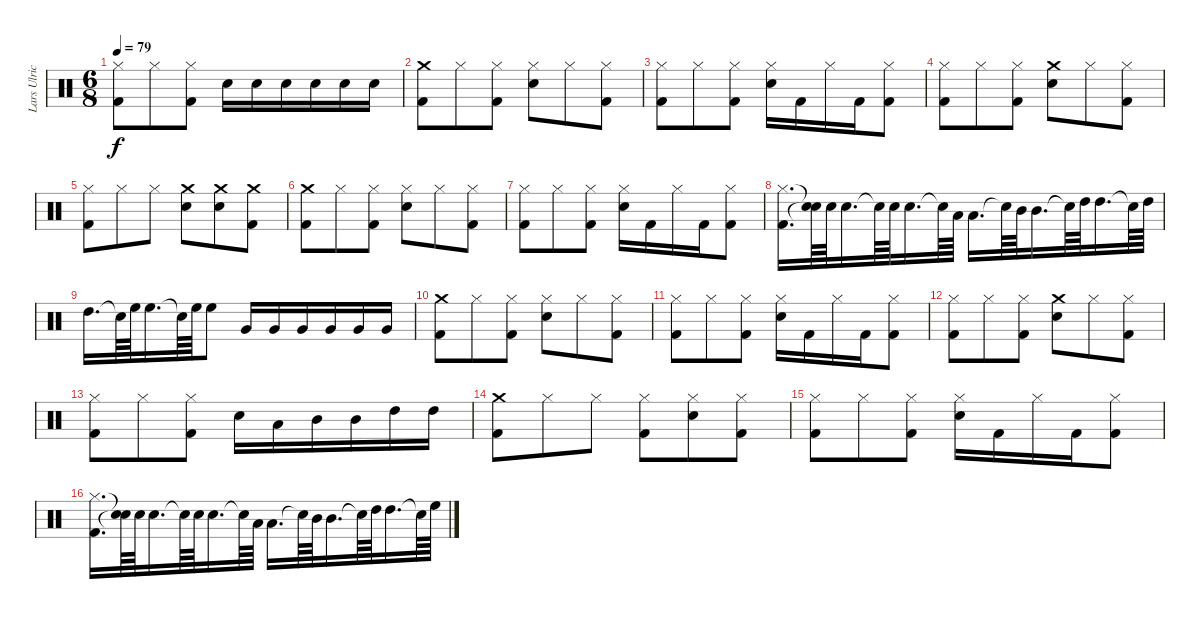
\track ("Lars Ulrich (Drums)" "Lars Ulric") {instrument percussion}
\staff {score}
\articulation defaults
\ts (6 8)
\tempo 79
\clef neutral
\ks c
("Hi-Hat (closed)" "Kick (hit) 2").8{dy f} "Hi-Hat (closed)".8 ("Hi-Hat (closed)" "Kick (hit) 2").8 "Snare (hit) 2".16 "Snare (hit) 2".16 "Snare (hit) 2".16 "Snare (hit) 2".16 "Snare (hit) 2".16 "Snare (hit) 2".16 |
("Crash medium (hit)" "Kick (hit) 2").8 "Hi-Hat (closed)".8 ("Kick (hit) 2" "Hi-Hat (closed)").8 ("Snare (hit) 2" "Hi-Hat (closed)").8 "Hi-Hat (closed)".8 ("Kick (hit) 2" "Hi-Hat (closed)").8 |
("Hi-Hat (closed)" "Kick (hit) 2").8 "Hi-Hat (closed)".8 ("Kick (hit) 2" "Hi-Hat (closed)").8 ("Hi-Hat (closed)" "Snare (hit) 2").16 "Kick (hit) 2".16 "Hi-Hat (closed)".16 "Kick (hit) 2".16 ("Kick (hit) 2" "Hi-Hat (closed)").8 |
("Kick (hit) 2" "Hi-Hat (closed)").8 "Hi-Hat (closed)".8 ("Kick (hit) 2" "Hi-Hat (closed)").8 ("Crash medium (hit)" "Snare (hit) 2").8 "Hi-Hat (closed)".8 ("Kick (hit) 2" "Hi-Hat (closed)").8 |
("Hi-Hat (closed)" "Kick (hit) 2").8 "Hi-Hat (closed)".8 "Hi-Hat (closed)".8 ("Crash medium (hit)" "Snare (hit) 2").8 ("Crash medium (hit)" "Snare (hit) 2").8 ("Kick (hit) 2" "Crash medium (hit)").8 |
("Crash medium (hit)" "Kick (hit) 2").8 "Hi-Hat (closed)".8 ("Hi-Hat (closed)" "Kick (hit) 2").8 ("Snare (hit) 2" "Hi-Hat (closed)").8 "Hi-Hat (closed)".8 ("Hi-Hat (closed)" "Kick (hit) 2").8 |
("Hi-Hat (closed)" "Kick (hit) 2").8 "Hi-Hat (closed)".8 ("Kick (hit) 2" "Hi-Hat (closed)").8 ("Hi-Hat (closed)" "Snare (hit) 2").16 "Kick (hit) 2".16 "Hi-Hat (closed)".16 "Kick (hit) 2".16 ("Kick (hit) 2" "Hi-Hat (closed)").8 |
("Kick (hit) 2" "Hi-Hat (closed)").16{d} ("Snare (hit)"{t} "Snare (hit)"{t}).64 "Snare (hit) 2".64 "Snare (hit) 2".16{d} "Snare (hit)"{t}.64 "Snare (hit) 2".64 "Snare (hit) 2".16{d} "Snare (hit)"{t}.64 "Low Tom (hit)".64 "Low Tom (hit)".16{d} "Snare (hit)"{t}.64 "Mid Tom (hit)".64 "Mid Tom (hit)".16{d} "Snare (hit)"{t}.64 "High Tom (hit)".64 "High Tom (hit)".16{d} "Snare (hit)"{t}.64 "High Tom (hit)".64 |
"High Tom (hit)".16{d} "Snare (hit)"{t}.64 "High Floor Tom (hit)".64 "High Floor Tom (hit)".16{d} "Snare (hit)"{t}.64 "High Floor Tom (hit)".64 "High Floor Tom (hit)".8 "Very Low Tom (hit)".16 "Very Low Tom (hit)".16 "Very Low Tom (hit)".16 "Very Low Tom (hit)".16 "Very Low Tom (hit)".16 "Very Low Tom (hit)".16 |
("Kick (hit) 2" "Crash medium (hit)").8 "Hi-Hat (closed)".8 ("Kick (hit) 2" "Hi-Hat (closed)").8 ("Snare (hit) 2" "Hi-Hat (closed)").8 "Hi-Hat (closed)".8 ("Kick (hit) 2" "Hi-Hat (closed)").8 |
("Hi-Hat (closed)" "Kick (hit) 2").8 "Hi-Hat (closed)".8 ("Kick (hit) 2" "Hi-Hat (closed)").8 ("Snare (hit) 2" "Hi-Hat (closed)").16 "Kick (hit) 2".16 "Hi-Hat (closed)".16 "Kick (hit) 2".16 ("Kick (hit) 2" "Hi-Hat (closed)").8 |
("Kick (hit) 2" "Hi-Hat (closed)").8 "Hi-Hat (closed)".8 ("Kick (hit) 2" "Hi-Hat (closed)").8 ("Crash medium (hit)" "Snare (hit) 2").8 "Hi-Hat (closed)".8 ("Kick (hit) 2" "Hi-Hat (closed)").8 |
("Hi-Hat (closed)" "Kick (hit) 2").8 "Hi-Hat (closed)".8 ("Hi-Hat (closed)" "Kick (hit) 2").8 "Snare (hit) 2".16 "Low Tom (hit)".16 "Mid Tom (hit)".16 "Mid Tom (hit)".16 "High Tom (hit)".16 "High Tom (hit)".16 |
("Crash medium (hit)" "Kick (hit) 2").8 "Hi-Hat (closed)".8 "Hi-Hat (closed)".8 ("Kick (hit) 2" "Hi-Hat (closed)").8 ("Snare (hit) 2" "Hi-Hat (closed)").8 ("Kick (hit) 2" "Hi-Hat (closed)").8 |
("Hi-Hat (closed)" "Kick (hit) 2").8 "Hi-Hat (closed)".8 ("Kick (hit) 2" "Hi-Hat (closed)").8 ("Hi-Hat (closed)" "Snare (hit) 2").16 "Kick (hit) 2".16 "Hi-Hat (closed)".16 "Kick (hit) 2".16 ("Kick (hit) 2" "Hi-Hat (closed)").8 |
("Kick (hit) 2" "Hi-Hat (closed)").16{d} ("Snare (hit)"{t} "Snare (hit)"{t}).64 "Snare (hit) 2".64 "Snare (hit) 2".16{d} "Snare (hit)"{t}.64 "Snare (hit) 2".64 "Snare (hit) 2".16{d} "Snare (hit)"{t}.64 "Low Tom (hit)".64 "Low Tom (hit)".16{d} "Snare (hit)"{t}.64 "Mid Tom (hit)".64 "Mid Tom (hit)".16{d} "Snare (hit)"{t}.64 "High Tom (hit)".64 "High Tom (hit)".16{d} "Snare (hit)"{t}.64 "High Floor Tom (hit)".64
